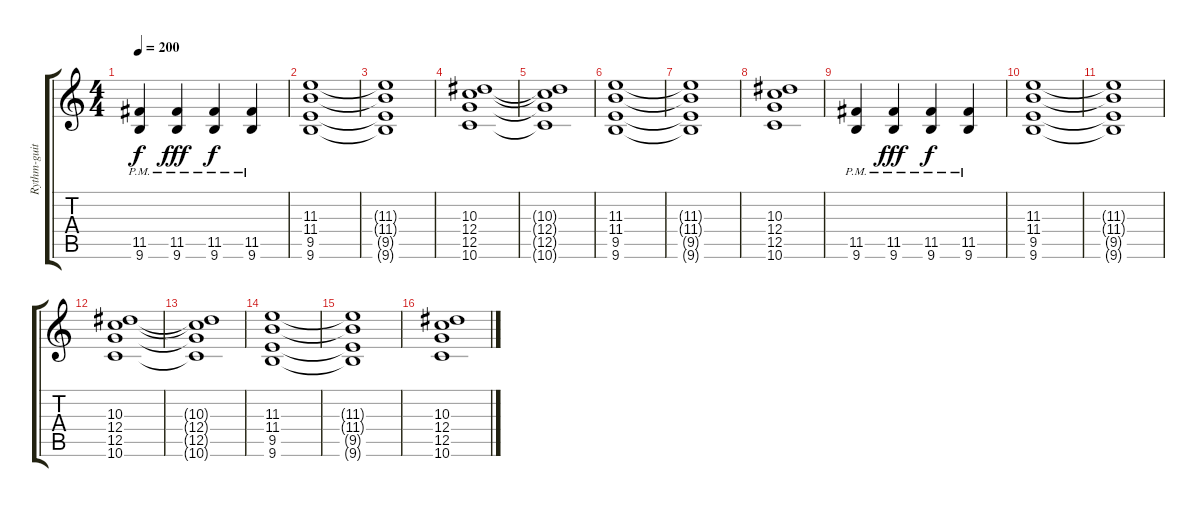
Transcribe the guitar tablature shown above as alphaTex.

\track ("Rythm-guitar" "Rythm-guit") {instrument distortionguitar}
\staff {score tabs}
\tuning (D4 A3 F3 C3 G2 D2) {hide}
\ts (4 4)
\tempo 200
\clef g2
\ks c
(11.5{pm} 9.6{pm}).4{dy f} (11.5{pm} 9.6{pm}).4{dy fff} (11.5{pm} 9.6{pm}).4{dy f} (11.5{pm} 9.6{pm}).4 |
(11.3 11.4 9.5 9.6).1 |
(11.3{t} 11.4{t} 9.5{t} 9.6{t}).1 |
(10.3 12.4 12.5 10.6).1 |
(10.3{t} 12.4{t} 12.5{t} 10.6{t}).1 |
(11.3 11.4 9.5 9.6).1 |
(11.3{t} 11.4{t} 9.5{t} 9.6{t}).1 |
(10.3 12.4 12.5 10.6).1 |
(11.5{pm} 9.6{pm}).4 (11.5{pm} 9.6{pm}).4{dy fff} (11.5{pm} 9.6{pm}).4{dy f} (11.5{pm} 9.6{pm}).4 |
(11.3 11.4 9.5 9.6).1 |
(11.3{t} 11.4{t} 9.5{t} 9.6{t}).1 |
(10.3 12.4 12.5 10.6).1 |
(10.3{t} 12.4{t} 12.5{t} 10.6{t}).1 |
(11.3 11.4 9.5 9.6).1 |
(11.3{t} 11.4{t} 9.5{t} 9.6{t}).1 |
(10.3 12.4 12.5 10.6).1
